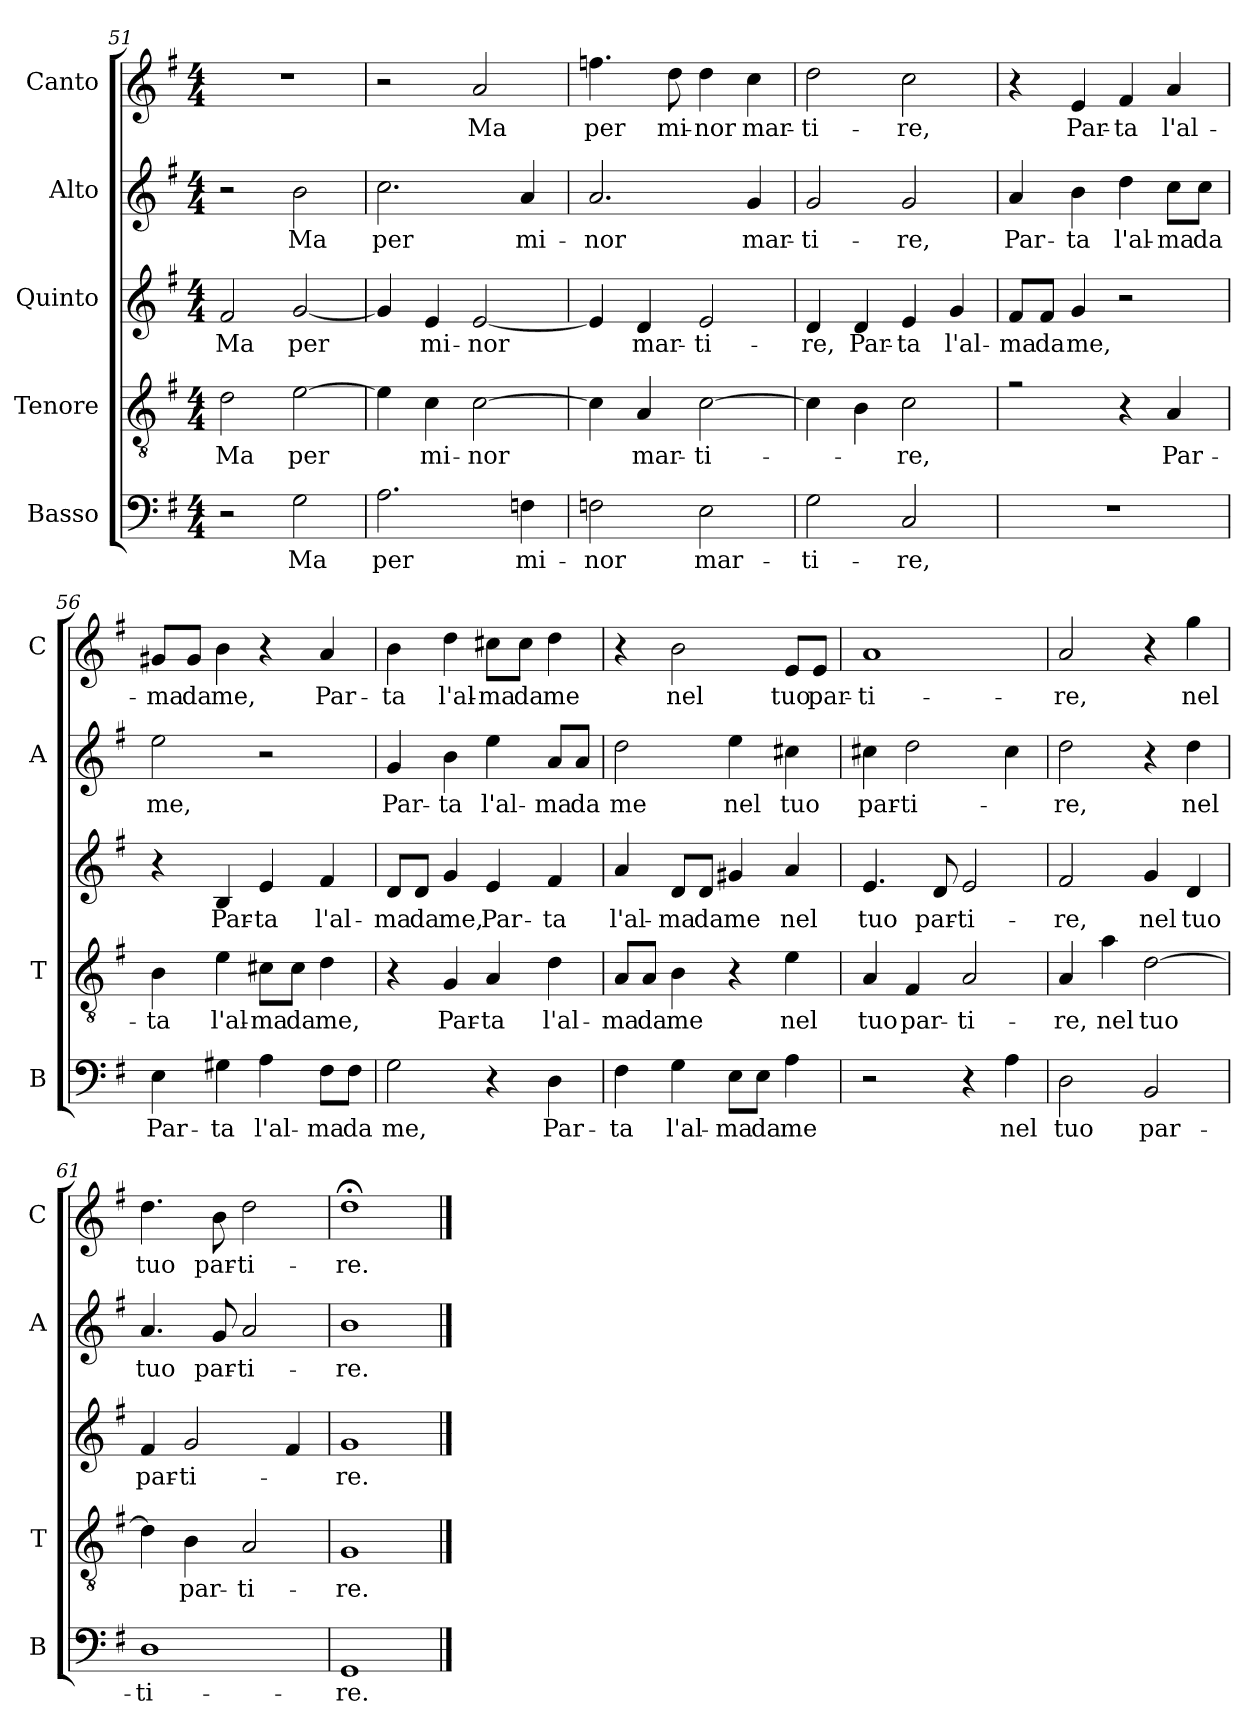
**kern	**text	**kern	**text	**kern	**text	**kern	**text	**kern	**text
*part5	*part5	*part4	*part4	*part3	*part3	*part2	*part2	*part1	*part1
*staff5	*staff5	*staff4	*staff4	*staff3	*staff3	*staff2	*staff2	*staff1	*staff1
*I"Basso	*	*I"Tenore	*	*I"Quinto	*	*I"Alto	*	*I"Canto	*
*I'B	*	*I'T	*	*	*	*I'A	*	*I'C	*
!!LO:LB:g=z
*clefF4	*	*clefGv2	*	*clefG2	*	*clefG2	*	*clefG2	*
*k[f#]	*	*k[f#]	*	*k[f#]	*	*k[f#]	*	*k[f#]	*
*G:	*	*G:	*	*G:	*	*G:	*	*G:	*
*M4/4	*	*M4/4	*	*M4/4	*	*M4/4	*	*M4/4	*
=51	=51	=51	=51	=51	=51	=51	=51	=51	=51
!	!	!	!LO:LY:b	!	!LO:LY:b	!	!	!	!
2r	.	2d\	Ma	2f#/	Ma	2r	.	1r	.
!	!LO:LY:b	!	!LO:LY:b	!	!LO:LY:b	!	!LO:LY:b	!	!
2G\	Ma	[2e\	per	[2g/	per	2b\	Ma	.	.
=52	=52	=52	=52	=52	=52	=52	=52	=52	=52
!	!LO:LY:b	!	!	!	!	!	!LO:LY:b	!	!
2.A\	per	4e\]	.	4g/]	.	2.cc\	per	2r	.
!	!	!	!LO:LY:b	!	!LO:LY:b	!	!	!	!
.	.	4c\	mi-	4e/	mi-	.	.	.	.
!	!	!	!LO:LY:b	!	!LO:LY:b	!	!	!	!LO:LY:b
.	.	[2c\	-nor	[2e/	-nor	.	.	2a/	Ma
!	!LO:LY:b	!	!	!	!	!	!LO:LY:b	!	!
4Fn\	mi-	.	.	.	.	4a/	mi-	.	.
=53	=53	=53	=53	=53	=53	=53	=53	=53	=53
!	!LO:LY:b	!	!	!	!	!	!LO:LY:b	!	!LO:LY:b
2Fn\	-nor	4c\]	.	4e/]	.	2.a/	-nor	4.ffn\	per
!	!	!	!LO:LY:b	!	!LO:LY:b	!	!	!	!
.	.	4A/	mar-	4d/	mar-	.	.	.	.
!	!	!	!	!	!	!	!	!	!LO:LY:b
.	.	.	.	.	.	.	.	8dd\	mi-
!	!LO:LY:b	!	!LO:LY:b	!	!LO:LY:b	!	!	!	!LO:LY:b
2E\	mar-	[2c\	-ti-	2e/	-ti-	.	.	4dd\	-nor
!	!	!	!	!	!	!	!LO:LY:b	!	!LO:LY:b
.	.	.	.	.	.	4g/	mar-	4cc\	mar-
=54	=54	=54	=54	=54	=54	=54	=54	=54	=54
!	!LO:LY:b	!	!	!	!LO:LY:b	!	!LO:LY:b	!	!LO:LY:b
2G\	-ti-	4c\]	.	4d/	-re,	2g/	-ti-	2dd\	-ti-
!	!	!	!	!	!LO:LY:b	!	!	!	!
.	.	4B\	.	4d/	Par-	.	.	.	.
!	!LO:LY:b	!	!LO:LY:b	!	!LO:LY:b	!	!LO:LY:b	!	!LO:LY:b
2C/	-re,	2c\	-re,	4e/	-ta	2g/	-re,	2cc\	-re,
!	!	!	!	!	!LO:LY:b	!	!	!	!
.	.	.	.	4g/	l'al-	.	.	.	.
=55	=55	=55	=55	=55	=55	=55	=55	=55	=55
!	!	!	!	!	!LO:LY:b	!	!LO:LY:b	!	!
1r	.	2rg	.	8f#/L	-ma	4a/	Par-	4r	.
!	!	!	!	!	!LO:LY:b	!	!	!	!
.	.	.	.	8f#/J	da	.	.	.	.
!	!	!	!	!	!LO:LY:b	!	!LO:LY:b	!	!LO:LY:b
.	.	.	.	4g/	me,	4b\	-ta	4e/	Par-
!	!	!	!	!	!	!	!LO:LY:b	!	!LO:LY:b
.	.	4r	.	2r	.	4dd\	l'al-	4f#/	-ta
!	!	!	!LO:LY:b	!	!	!	!LO:LY:b	!	!LO:LY:b
.	.	4A/	Par-	.	.	8cc\L	-ma	4a/	l'al-
!	!	!	!	!	!	!	!LO:LY:b	!	!
.	.	.	.	.	.	8cc\J	da	.	.
=56	=56	=56	=56	=56	=56	=56	=56	=56	=56
!	!LO:LY:b	!	!LO:LY:b	!	!	!	!LO:LY:b	!	!LO:LY:b
4E\	Par-	4B\	-ta	4r	.	2ee\	me,	8g#X/L	-ma
!	!	!	!	!	!	!	!	!	!LO:LY:b
.	.	.	.	.	.	.	.	8g#/J	da
!	!LO:LY:b	!	!LO:LY:b	!	!LO:LY:b	!	!	!	!LO:LY:b
4G#X\	-ta	4e\	l'al-	4B/	Par-	.	.	4b\	me,
!	!LO:LY:b	!	!LO:LY:b	!	!LO:LY:b	!	!	!	!
4A\	l'al-	8c#X\L	-ma	4e/	-ta	2r	.	4r	.
!	!	!	!LO:LY:b	!	!	!	!	!	!
.	.	8c#\J	da	.	.	.	.	.	.
!	!LO:LY:b	!	!LO:LY:b	!	!LO:LY:b	!	!	!	!LO:LY:b
8F#\L	-ma	4d\	me,	4f#/	l'al-	.	.	4a/	Par-
!	!LO:LY:b	!	!	!	!	!	!	!	!
8F#\J	da	.	.	.	.	.	.	.	.
!!LO:LB:g=z
=57	=57	=57	=57	=57	=57	=57	=57	=57	=57
!	!LO:LY:b	!	!	!	!LO:LY:b	!	!LO:LY:b	!	!LO:LY:b
2G\	me,	4r	.	8d/L	-ma	4g/	Par-	4b\	-ta
!	!	!	!	!	!LO:LY:b	!	!	!	!
.	.	.	.	8d/J	da	.	.	.	.
!	!	!	!LO:LY:b	!	!LO:LY:b	!	!LO:LY:b	!	!LO:LY:b
.	.	4G/	Par-	4g/	me,	4b\	-ta	4dd\	l'al-
!	!	!	!LO:LY:b	!	!LO:LY:b	!	!LO:LY:b	!	!LO:LY:b
4r	.	4A/	-ta	4e/	Par-	4ee\	l'al-	8cc#X\L	-ma
!	!	!	!	!	!	!	!	!	!LO:LY:b
.	.	.	.	.	.	.	.	8cc#\J	da
!	!LO:LY:b	!	!LO:LY:b	!	!LO:LY:b	!	!LO:LY:b	!	!LO:LY:b
4D\	Par-	4d\	l'al-	4f#/	-ta	8a/L	-ma	4dd\	me
!	!	!	!	!	!	!	!LO:LY:b	!	!
.	.	.	.	.	.	8a/J	da	.	.
=58	=58	=58	=58	=58	=58	=58	=58	=58	=58
!	!LO:LY:b	!	!LO:LY:b	!	!LO:LY:b	!	!LO:LY:b	!	!
4F#\	-ta	8A/L	-ma	4a/	l'al-	2dd\	me	4r	.
!	!	!	!LO:LY:b	!	!	!	!	!	!
.	.	8A/J	da	.	.	.	.	.	.
!	!LO:LY:b	!	!LO:LY:b	!	!LO:LY:b	!	!	!	!LO:LY:b
4G\	l'al-	4B\	me	8d/L	-ma	.	.	2b\	nel
!	!	!	!	!	!LO:LY:b	!	!	!	!
.	.	.	.	8d/J	da	.	.	.	.
!	!LO:LY:b	!	!	!	!LO:LY:b	!	!LO:LY:b	!	!
8E\L	-ma	4r	.	4g#X/	me	4ee\	nel	.	.
!	!LO:LY:b	!	!	!	!	!	!	!	!
8E\J	da	.	.	.	.	.	.	.	.
!	!LO:LY:b	!	!LO:LY:b	!	!LO:LY:b	!	!LO:LY:b	!	!LO:LY:b
4A\	me	4e\	nel	4a/	nel	4cc#X\	tuo	8e/L	tuo
!	!	!	!	!	!	!	!	!	!LO:LY:b
.	.	.	.	.	.	.	.	8e/J	par-
=59	=59	=59	=59	=59	=59	=59	=59	=59	=59
!	!	!	!LO:LY:b	!	!LO:LY:b	!	!LO:LY:b	!	!LO:LY:b
2r	.	4A/	tuo	4.e/	tuo	4cc#X\	par-	1a	-ti-
!	!	!	!LO:LY:b	!	!	!	!LO:LY:b	!	!
.	.	4F#/	par-	.	.	2dd\	-ti-	.	.
!	!	!	!	!	!LO:LY:b	!	!	!	!
.	.	.	.	8d/	par-	.	.	.	.
!	!	!	!LO:LY:b	!	!LO:LY:b	!	!	!	!
4r	.	2A/	-ti-	2e/	-ti-	.	.	.	.
!	!LO:LY:b	!	!	!	!	!	!	!	!
4A\	nel	.	.	.	.	4cc#\	.	.	.
=60	=60	=60	=60	=60	=60	=60	=60	=60	=60
!	!LO:LY:b	!	!LO:LY:b	!	!LO:LY:b	!	!LO:LY:b	!	!LO:LY:b
2D\	tuo	4A/	-re,	2f#/	-re,	2dd\	-re,	2a/	-re,
!	!	!	!LO:LY:b	!	!	!	!	!	!
.	.	4a\	nel	.	.	.	.	.	.
!	!LO:LY:b	!	!LO:LY:b	!	!LO:LY:b	!	!	!	!
2BB/	par-	[2d\	tuo	4g/	nel	4r	.	4r	.
!	!	!	!	!	!LO:LY:b	!	!LO:LY:b	!	!LO:LY:b
.	.	.	.	4d/	tuo	4dd\	nel	4gg\	nel
=61	=61	=61	=61	=61	=61	=61	=61	=61	=61
!	!LO:LY:b	!	!	!	!LO:LY:b	!	!LO:LY:b	!	!LO:LY:b
1D	-ti-	4d\]	.	4f#/	par-	4.a/	tuo	4.dd\	tuo
!	!	!	!LO:LY:b	!	!LO:LY:b	!	!	!	!
.	.	4B\	par-	2g/	-ti-	.	.	.	.
!	!	!	!	!	!	!	!LO:LY:b	!	!LO:LY:b
.	.	.	.	.	.	8g/	par-	8b\	par-
!	!	!	!LO:LY:b	!	!	!	!LO:LY:b	!	!LO:LY:b
.	.	2A/	-ti-	.	.	2a/	-ti-	2dd\	-ti-
.	.	.	.	4f#/	.	.	.	.	.
=62	=62	=62	=62	=62	=62	=62	=62	=62	=62
!	!LO:LY:b	!	!LO:LY:b	!	!LO:LY:b	!	!LO:LY:b	!	!LO:LY:b
1GG	-re.	1G	-re.	1g	-re.	1b	-re.	1dd;<	-re.
==	==	==	==	==	==	==	==	==	==
*-	*-	*-	*-	*-	*-	*-	*-	*-	*-
